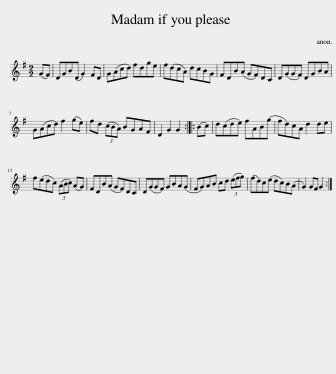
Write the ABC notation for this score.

X:1
L:1/8
M:2/2
I:linebreak $
K:G
V:1 treble
V:1
 (GF) | DGB(D G2) FD | G(Acd) fdge | f(dcA) dcBG | FDB(A GF)DC | %5
 D(GGF) DGBA |$ G(Acd) f2 (ge) | fd (3(cBA) BGAF | D2 G2 G2 :: (Bc) | %10
 d(cde) fAB(g | fd)cA d2 de |$ f(edc) (3(ABc) (AG) | FDB(A GF)DC | D(GGF) GBA(G | %15
 FG)AB cd (3(efg) | (fd)c(e dc)B(A | G2) GF G2 :| %18
